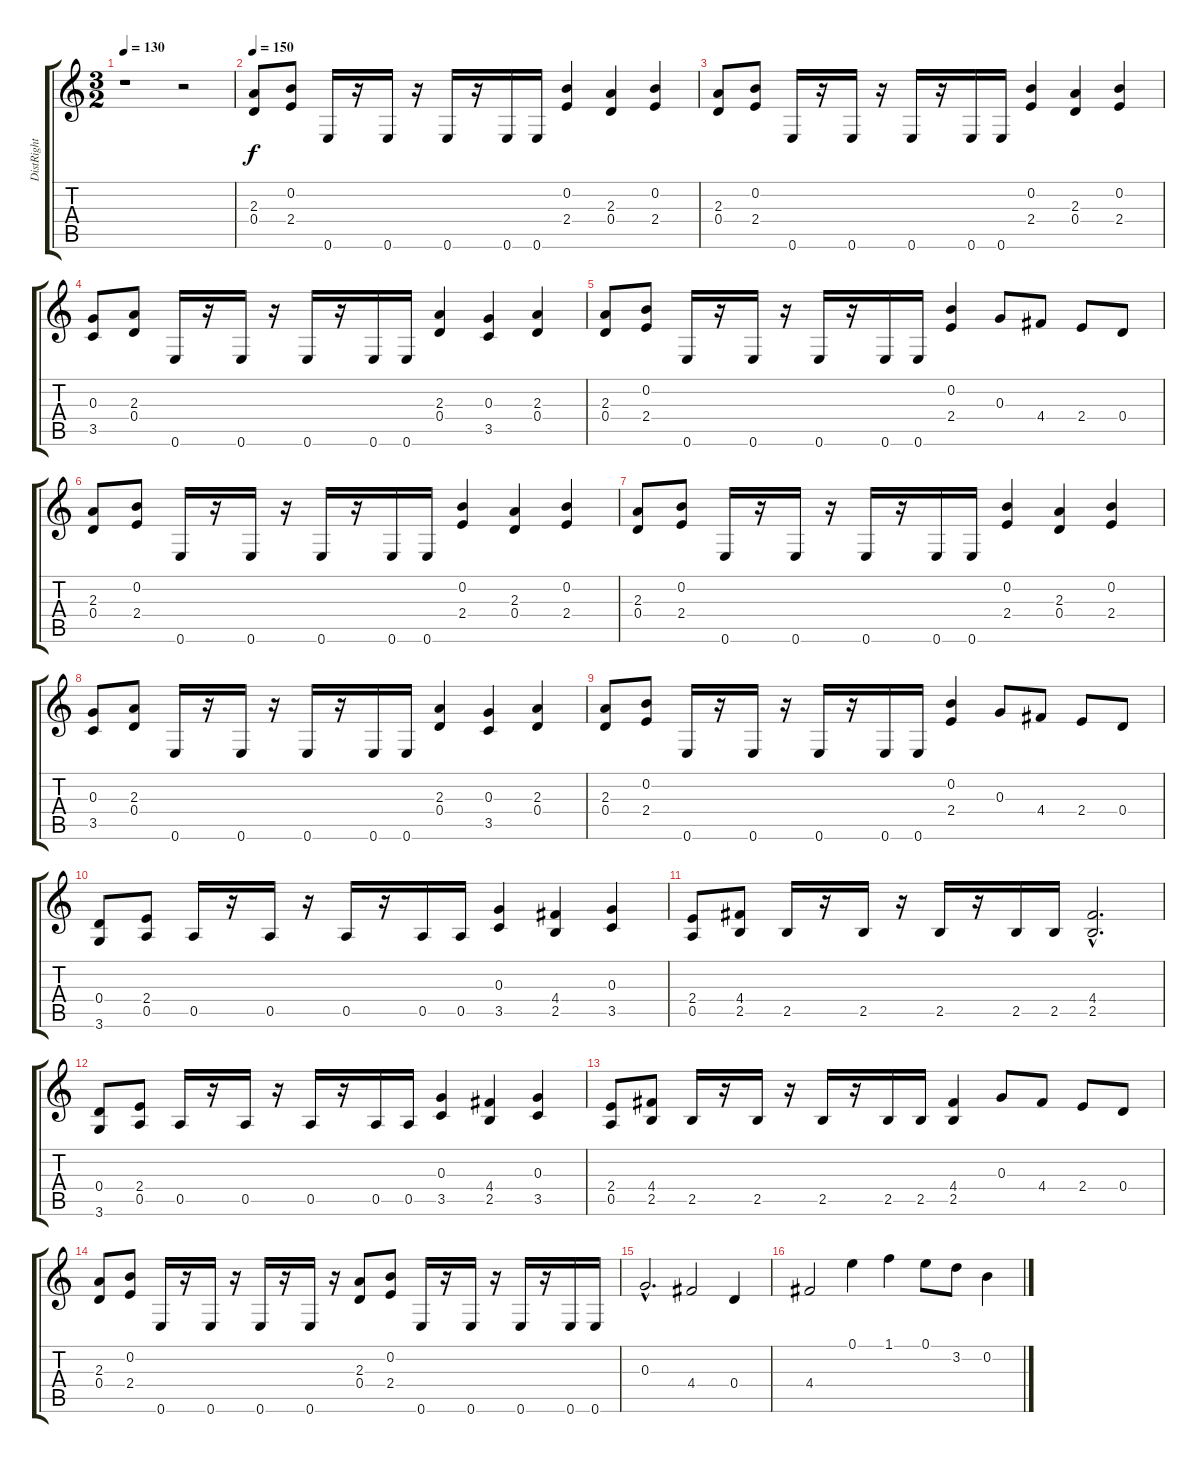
\track ("DistRight" "DistRight") {instrument overdrivenguitar}
\staff {score tabs}
\tuning (E4 B3 G3 D3 A2 E2) {hide}
\ts (3 2)
\tempo 130
\clef g2
\ks c
r.1{dy f} r.2 |
\tempo 150
(2.3 0.4).8{volume 16 balance 16} (0.2 2.4).8 0.6.16 r.16 0.6.16 r.16 0.6.16 r.16 0.6.16 0.6.16 (0.2 2.4).4 (2.3 0.4).4 (0.2 2.4).4 |
(2.3 0.4).8 (0.2 2.4).8 0.6.16 r.16 0.6.16 r.16 0.6.16 r.16 0.6.16 0.6.16 (0.2 2.4).4 (2.3 0.4).4 (0.2 2.4).4 |
(0.3 3.5).8 (2.3 0.4).8 0.6.16 r.16 0.6.16 r.16 0.6.16 r.16 0.6.16 0.6.16 (2.3 0.4).4 (0.3 3.5).4 (2.3 0.4).4 |
(2.3 0.4).8 (0.2 2.4).8 0.6.16 r.16 0.6.16 r.16 0.6.16 r.16 0.6.16 0.6.16 (0.2 2.4).4 0.3.8 4.4.8 2.4.8 0.4.8 |
(2.3 0.4).8 (0.2 2.4).8 0.6.16 r.16 0.6.16 r.16 0.6.16 r.16 0.6.16 0.6.16 (0.2 2.4).4 (2.3 0.4).4 (0.2 2.4).4 |
(2.3 0.4).8 (0.2 2.4).8 0.6.16 r.16 0.6.16 r.16 0.6.16 r.16 0.6.16 0.6.16 (0.2 2.4).4 (2.3 0.4).4 (0.2 2.4).4 |
(0.3 3.5).8 (2.3 0.4).8 0.6.16 r.16 0.6.16 r.16 0.6.16 r.16 0.6.16 0.6.16 (2.3 0.4).4 (0.3 3.5).4 (2.3 0.4).4 |
(2.3 0.4).8 (0.2 2.4).8 0.6.16 r.16 0.6.16 r.16 0.6.16 r.16 0.6.16 0.6.16 (0.2 2.4).4 0.3.8 4.4.8 2.4.8 0.4.8 |
(0.4 3.6).8 (2.4 0.5).8 0.5.16 r.16 0.5.16 r.16 0.5.16 r.16 0.5.16 0.5.16 (0.3 3.5).4 (4.4 2.5).4 (0.3 3.5).4 |
(2.4 0.5).8 (4.4 2.5).8 2.5.16 r.16 2.5.16 r.16 2.5.16 r.16 2.5.16 2.5.16 (4.4{hac} 2.5{hac}).2{d} |
(0.4 3.6).8 (2.4 0.5).8 0.5.16 r.16 0.5.16 r.16 0.5.16 r.16 0.5.16 0.5.16 (0.3 3.5).4 (4.4 2.5).4 (0.3 3.5).4 |
(2.4 0.5).8 (4.4 2.5).8 2.5.16 r.16 2.5.16 r.16 2.5.16 r.16 2.5.16 2.5.16 (4.4 2.5).4 0.3.8 4.4.8 2.4.8 0.4.8 |
(2.3 0.4).8 (0.2 2.4).8 0.6.16 r.16 0.6.16 r.16 0.6.16 r.16 0.6.16 r.16 (2.3 0.4).8 (0.2 2.4).8 0.6.16 r.16 0.6.16 r.16 0.6.16 r.16 0.6.16 0.6.16 |
0.3{hac}.2{d} 4.4.2 0.4.4 |
4.4.2 0.1.4 1.1.4 0.1.8 3.2.8 0.2.4
